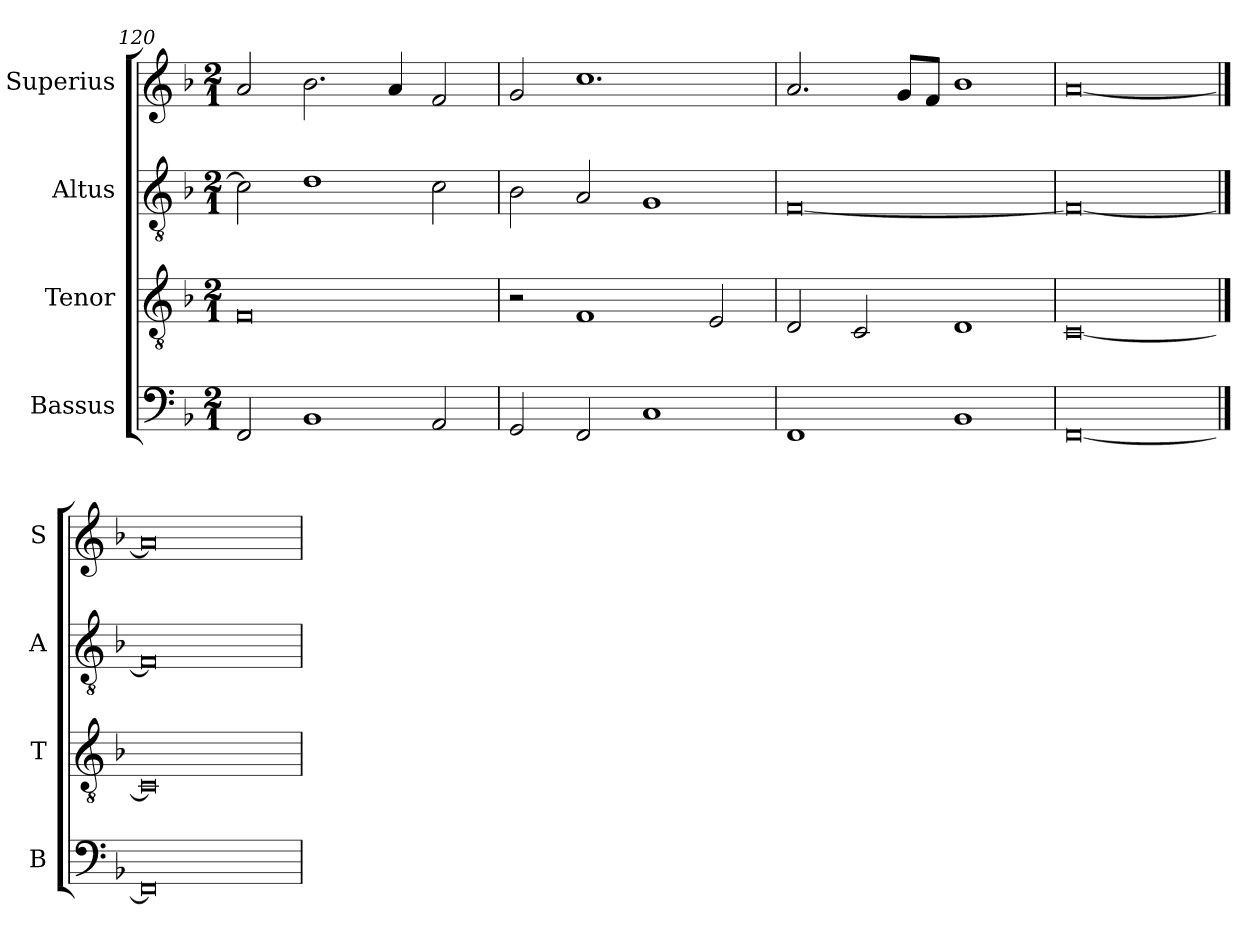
**kern	**kern	**kern	**kern
*part4	*part3	*part2	*part1
*staff4	*staff3	*staff2	*staff1
*I"Bassus	*I"Tenor	*I"Altus	*I"Superius
*I'B	*I'T	*I'A	*I'S
*clefF4	*clefGv2	*clefGv2	*clefG2
*k[b-]	*k[b-]	*k[b-]	*k[b-]
*F:	*F:	*F:	*F:
*M2/1	*M2/1	*M2/1	*M2/1
=120	=120	=120	=120
2FF	0F	2c]	2a
1BB-	.	1d	2.b-
.	.	.	4a
2AA	.	2c	2f
=121	=121	=121	=121
2GG	2r	2B-	2g
2FF	1F	2A	1.cc
1C	.	1G	.
.	2E	.	.
=122	=122	=122	=122
1FF	2D	[0F	2.a
.	2C	.	.
.	.	.	8gL
.	.	.	8fJ
1BB-	1D	.	1b-
=123	=123	=123	=123
[0FF	[0C	0F_	[0a
==124	==124	==124	==124
0FF]	0C]	0F]	0a]
=	=	=	=
*-	*-	*-	*-
